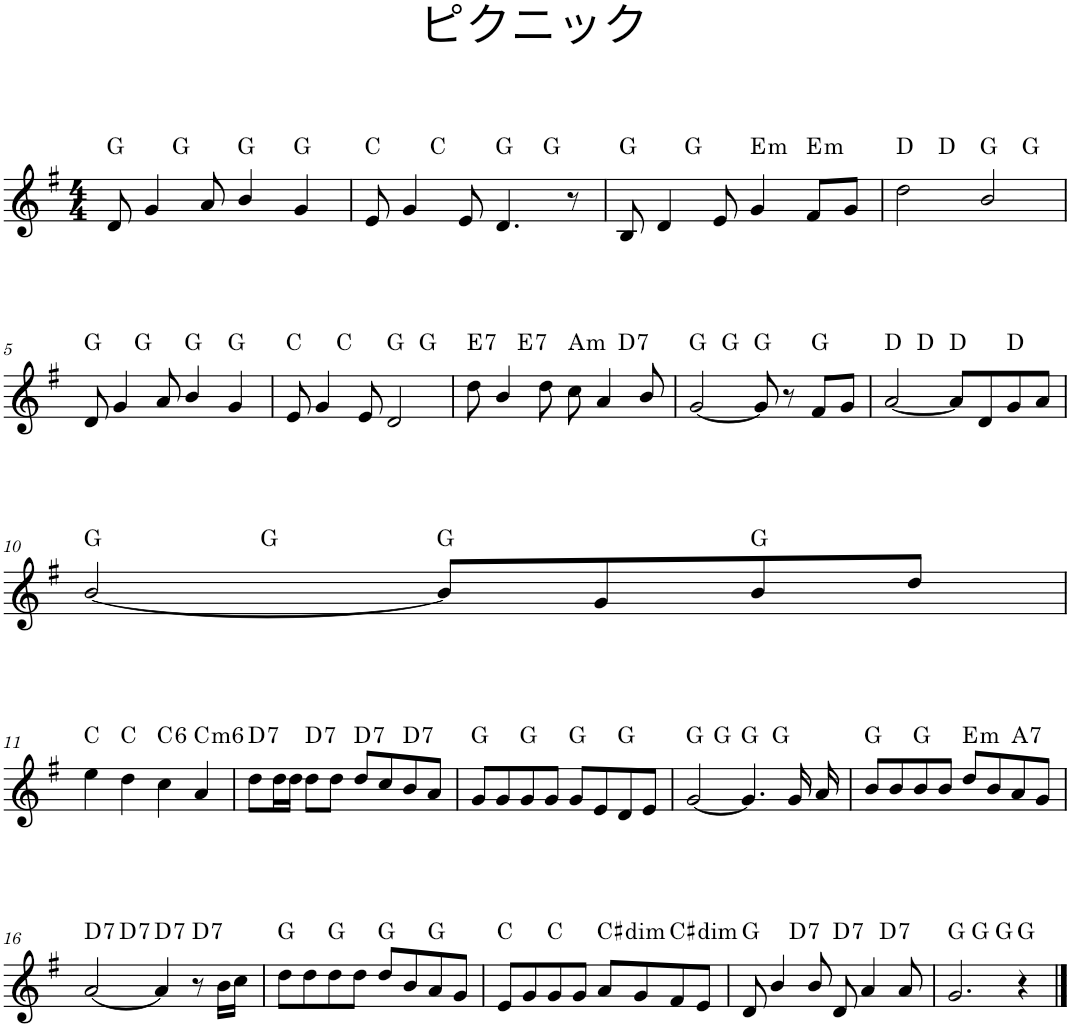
**kern	**harte
*part1	*part1
*staff1	*
*I"Piano	*
*I'Pno.	*
*clefG2	*
*k[f#]	*
*M4/4	*
=1	=1
*^	*
8d/	4ryy	G:maj
4g/	.	.
.	2.ryy	G:maj
8a/	.	.
4b/	.	G:maj
4g/	.	G:maj
=2	=2	=2
*	*^	*
8e/	4ryy	2.ryy	C:maj
4g/	.	.	.
.	2.ryy	.	C:maj
8e/	.	.	.
4.d/	.	.	G:maj
.	.	4ryy	G:maj
8r	.	.	.
*	*v	*v	*
=3	=3	=3
8B/	4ryy	G:maj
4d/	.	.
.	2.ryy	G:maj
8e/	.	.
!	!	!LO:H:kt=m
4g/	.	E:min
!	!	!LO:H:kt=m
8f#/L	.	E:min
8g/J	.	.
=4	=4	=4
*	*^	*
2dd\	4ryy	2.ryy	D:maj
.	2.ryy	.	D:maj
2b/	.	.	G:maj
.	.	4ryy	G:maj
*	*v	*v	*
!!LO:LB:g=z
=5	=5	=5
8d/	4ryy	G:maj
4g/	.	.
.	2.ryy	G:maj
8a/	.	.
4b/	.	G:maj
4g/	.	G:maj
=6	=6	=6
*	*^	*
8e/	4ryy	2.ryy	C:maj
4g/	.	.	.
.	2.ryy	.	C:maj
8e/	.	.	.
2d/	.	.	G:maj
.	.	4ryy	G:maj
=7	=7	=7	=7
!	!	!	!LO:H:kt=7
8dd\	4ryy	2.ryy	E:7
4b/	.	.	.
!	!	!	!LO:H:kt=7
.	2.ryy	.	E:7
8dd\	.	.	.
!	!	!	!LO:H:kt=m
8cc\	.	.	A:min
4a/	.	.	.
!	!	!	!LO:H:kt=7
.	.	4ryy	D:7
8b/	.	.	.
*	*v	*v	*
=8	=8	=8
[<2g/	4ryy	G:maj
.	2.ryy	G:maj
8g/]	.	G:maj
8r	.	.
8f#/L	.	G:maj
8g/J	.	.
=9	=9	=9
[<2a/	4ryy	D:maj
.	2.ryy	D:maj
8a/L]	.	D:maj
8d/	.	.
8g/	.	D:maj
8a/J	.	.
!!LO:LB:g=z	!!
=10	=10	=10
[<2b/	4ryy	G:maj
.	2.ryy	G:maj
8b/L]	.	G:maj
8g/	.	.
8b/	.	G:maj
8dd/J	.	.
*v	*v	*
!!LO:LB:g=z
=11	=11
4ee\	C:maj
4dd\	C:maj
!	!LO:H:kt=6
4cc\	C:maj6
!	!LO:H:kt=m6
4a/	C:min6
=12	=12
!	!LO:H:kt=7
8dd\L	D:7
16dd\L	.
16dd\JJ	.
!	!LO:H:kt=7
8dd\L	D:7
8dd\J	.
!	!LO:H:kt=7
8dd/L	D:7
8cc/	.
!	!LO:H:kt=7
8b/	D:7
8a/J	.
=13	=13
8g/L	G:maj
8g/	.
8g/	G:maj
8g/J	.
8g/L	G:maj
8e/	.
8d/	G:maj
8e/J	.
=14	=14
*^	*
*	*^	*
[<2g/	4ryy	2.ryy	G:maj
.	2.ryy	.	G:maj
4.g/]	.	.	G:maj
.	.	4ryy	G:maj
16g/	.	.	.
16a/	.	.	.
*v	*v	*v	*
=15	=15
8b/L	G:maj
8b/	.
8b/	G:maj
8b/J	.
!	!LO:H:kt=m
8dd/L	E:min
8b/	.
!	!LO:H:kt=7
8a/	A:7
8g/J	.
!!LO:LB:g=z
=16	=16
!	!LO:H:kt=7
*^	*
[<2a/	4ryy	D:7
!	!	!LO:H:kt=7
.	2.ryy	D:7
!	!	!LO:H:kt=7
4a/]	.	D:7
!	!	!LO:H:kt=7
8r	.	D:7
16b\LL	.	.
16cc\JJ	.	.
*v	*v	*
=17	=17
8dd\L	G:maj
8dd\	.
8dd\	G:maj
8dd\J	.
8dd/L	G:maj
8b/	.
8a/	G:maj
8g/J	.
=18	=18
8e/L	C:maj
8g/	.
8g/	C:maj
8g/J	.
!	!LO:H:kt=dim
8a/L	C#:dim
8g/	.
!	!LO:H:kt=dim
8f#/	C#:dim
8e/J	.
=19	=19
*^	*
*	*^	*
8d/	4ryy	2.ryy	G:maj
4b/	.	.	.
!	!	!	!LO:H:kt=7
.	2.ryy	.	D:7
8b/	.	.	.
!	!	!	!LO:H:kt=7
8d/	.	.	D:7
4a/	.	.	.
!	!	!	!LO:H:kt=7
.	.	4ryy	D:7
8a/	.	.	.
=20	=20	=20	=20
2.g/	4ryy	2ryy	G:maj
.	2.ryy	.	G:maj
.	.	2ryy	G:maj
4r	.	.	G:maj
*v	*v	*v	*
==	==
*-	*-
